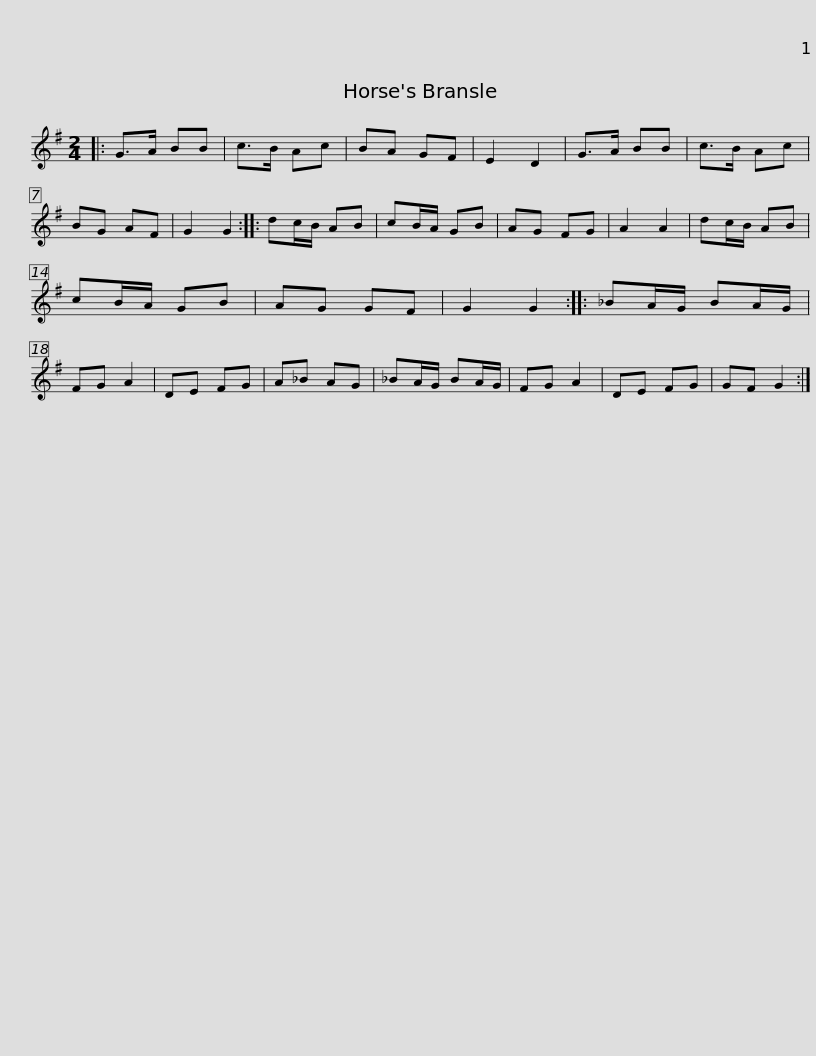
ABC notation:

X:1
L:1/8
M:2/4
I:linebreak $
K:G
V:1 treble
V:1
|: G>A BB | c>B Ac | BA GF | E2 D2 | G>A BB | %5
 c>B Ac | BG AF | G2 G2 :: dc/B/ AB | cB/A/ GB |$ %10
 AG FG | A2 A2 | dc/B/ AB | cB/A/ GB | AG GF | %15
 G2 G2 :: _BA/G/ BA/G/ | FG A2 | DE FG | A_B AG |$ %20
 _BA/G/ BA/G/ | FG A2 | DE FG | GF G2 :| %24
